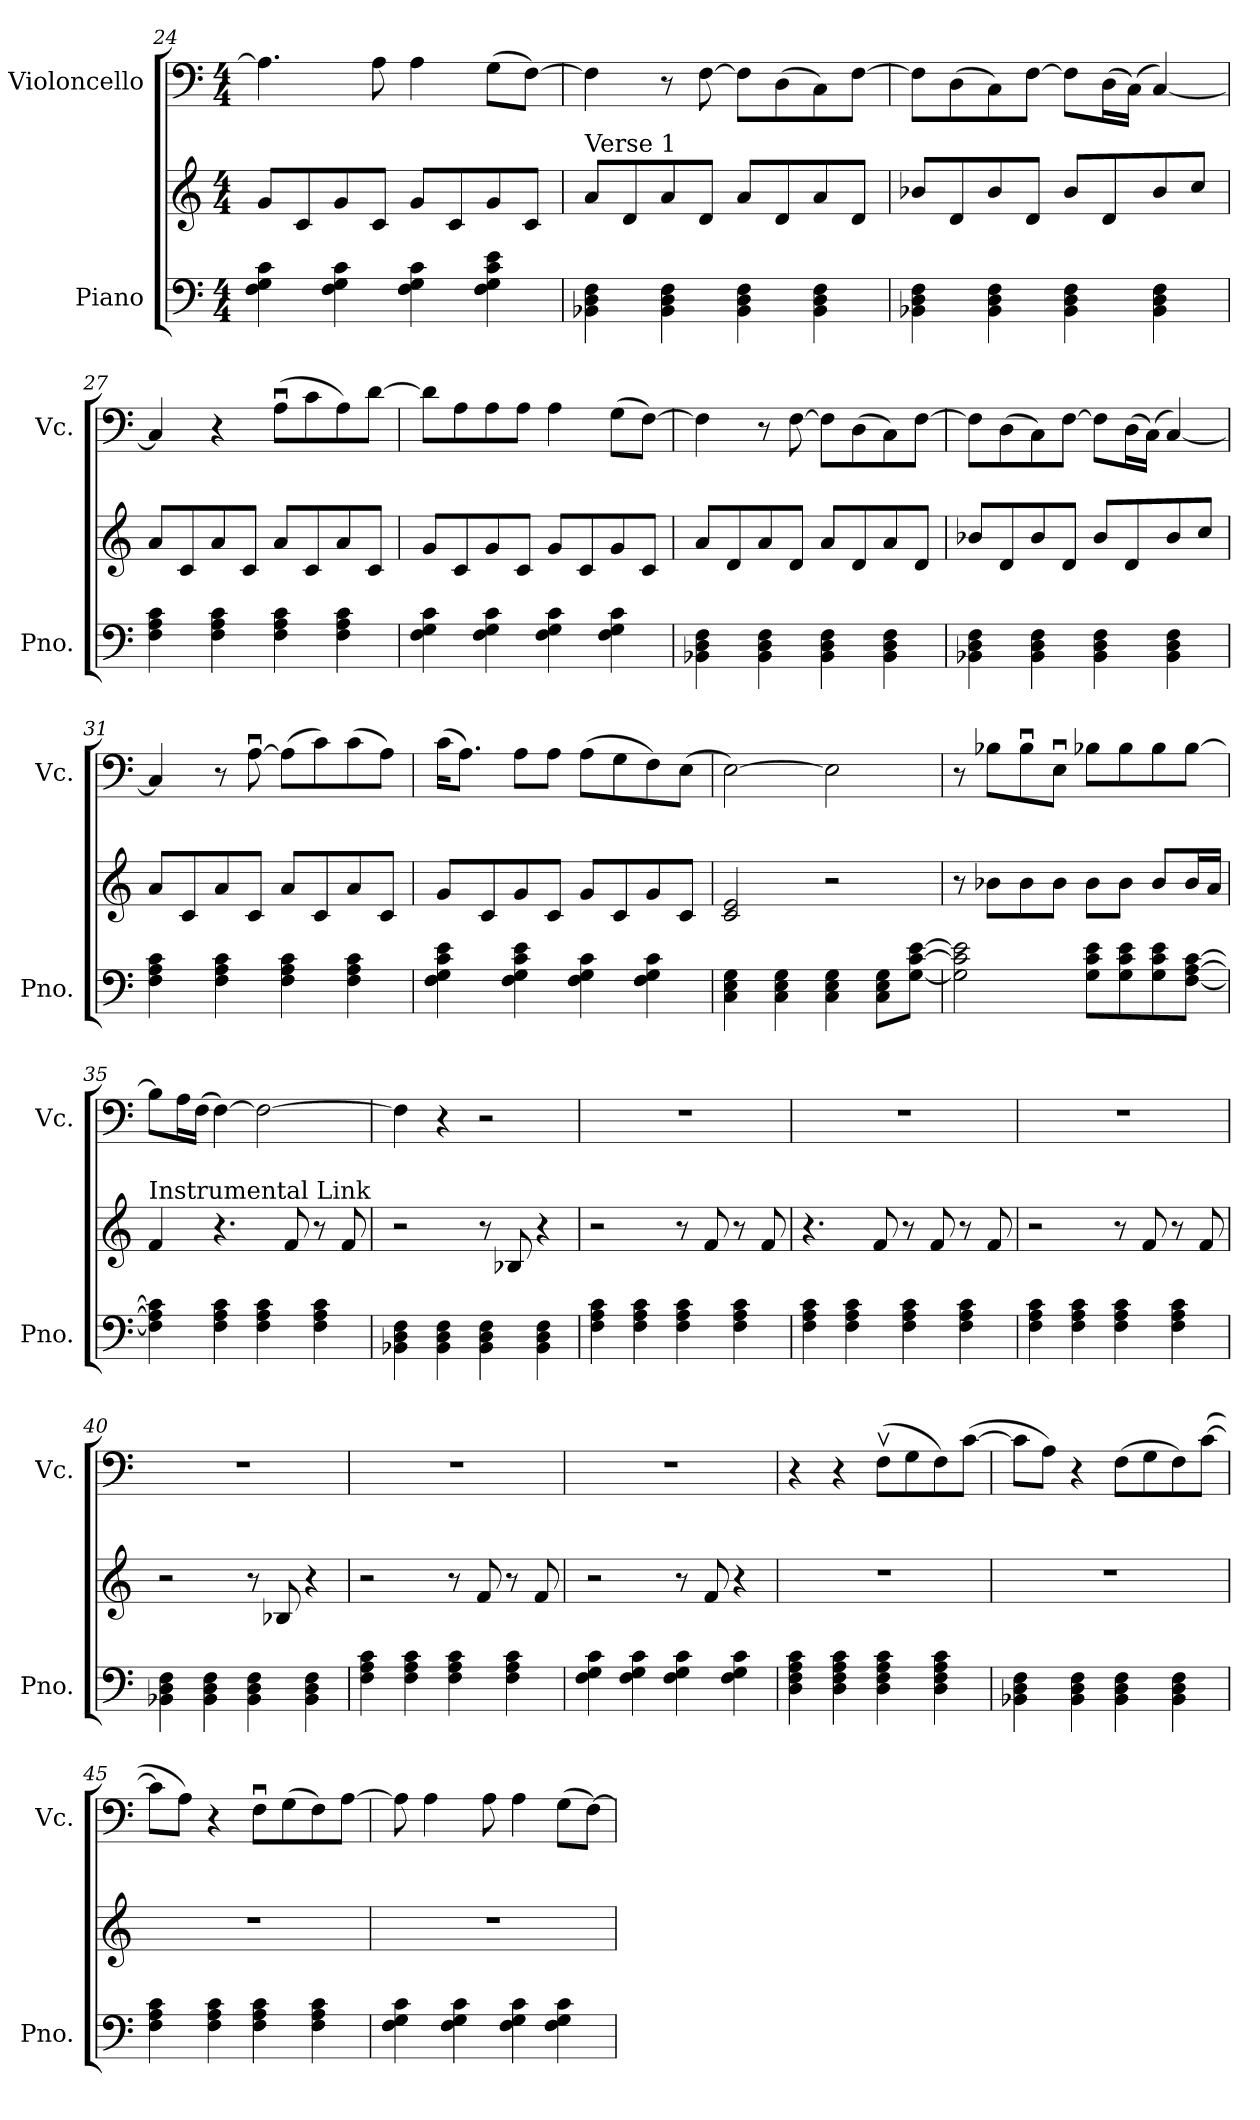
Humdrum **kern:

**kern	**kern	**kern
*part2	*part2	*part1
*staff3	*staff2	*staff1
*I"Piano	*	*I"Violoncello
*I'Pno.	*	*I'Vc.
*clefF4	*clefG2	*clefF4
*k[]	*k[]	*k[]
*M4/4	*M4/4	*M4/4
=24	=24	=24
4F\ 4G\ 4c\	8g/L	4.A\]
.	8c/	.
4F\ 4G\ 4c\	8g/	.
.	8c/J	8A\
4F\ 4G\ 4c\	8g/L	4A\
.	8c/	.
4F\ 4G\ 4c\ 4e\	8g/	(>8G\L
.	8c/J	[8F\J)
=25	=25	=25
!	!LO:TX:a:t=Verse 1	!
4BB-X\ 4D\ 4F\	8a/L	4F\]
.	8d/	.
4BB-\ 4D\ 4F\	8a/	8r
.	8d/J	[8F\
4BB-\ 4D\ 4F\	8a/L	8F\L]
.	8d/	(>8D\
4BB-\ 4D\ 4F\	8a/	8C\)
.	8d/J	[8F\J
!!LO:LB:g=z
=26	=26	=26
4BB-X\ 4D\ 4F\	8b-X/L	8F\L]
.	8d/	(>8D\
4BB-\ 4D\ 4F\	8b-/	8C\)
.	8d/J	[8F\J
4BB-\ 4D\ 4F\	8b-/L	8F\L]
.	8d/	(>16D\L
.	.	(>16C\JJ)
4BB-\ 4D\ 4F\	8b-/	[4C/)
.	8cc/J	.
=27	=27	=27
4F\ 4A\ 4c\	8a/L	4C/]
.	8c/	.
4F\ 4A\ 4c\	8a/	4r
.	8c/J	.
4F\ 4A\ 4c\	8a/L	(>8Au\L
.	8c/	8c\
4F\ 4A\ 4c\	8a/	8A\)
.	8c/J	[8d\J
=28	=28	=28
4F\ 4G\ 4c\	8g/L	8d\L]
.	8c/	8A\
4F\ 4G\ 4c\	8g/	8A\
.	8c/J	8A\J
4F\ 4G\ 4c\	8g/L	4A\
.	8c/	.
4F\ 4G\ 4c\	8g/	(>8G\L
.	8c/J	[8F\J)
=29	=29	=29
4BB-X\ 4D\ 4F\	8a/L	4F\]
.	8d/	.
4BB-\ 4D\ 4F\	8a/	8r
.	8d/J	[8F\
4BB-\ 4D\ 4F\	8a/L	8F\L]
.	8d/	(>8D\
4BB-\ 4D\ 4F\	8a/	8C\)
.	8d/J	[8F\J
=30	=30	=30
4BB-X\ 4D\ 4F\	8b-X/L	8F\L]
.	8d/	(>8D\
4BB-\ 4D\ 4F\	8b-/	8C\)
.	8d/J	[8F\J
4BB-\ 4D\ 4F\	8b-/L	8F\L]
.	8d/	(>16D\L
.	.	(>16C\JJ)
4BB-\ 4D\ 4F\	8b-/	[4C/)
.	8cc/J	.
!!LO:LB:g=z
=31	=31	=31
4F\ 4A\ 4c\	8a/L	4C/]
.	8c/	.
4F\ 4A\ 4c\	8a/	8r
.	8c/J	[8Au\
4F\ 4A\ 4c\	8a/L	(>8A\L]
.	8c/	8c\)
4F\ 4A\ 4c\	8a/	(>8c\
.	8c/J	8A\J)
=32	=32	=32
4F\ 4G\ 4c\ 4e\	8g/L	(>16c\KL
.	.	8.A\J)
.	8c/	.
4F\ 4G\ 4c\ 4e\	8g/	8A\L
.	8c/J	8A\J
4F\ 4G\ 4c\	8g/L	(>8A\L
.	8c/	8G\
4F\ 4G\ 4c\	8g/	8F\)
.	8c/J	(>8E\J
=33	=33	=33
4C\ 4E\ 4G\	2c/ 2e/	[2E\)
4C\ 4E\ 4G\	.	.
4C\ 4E\ 4G\	2r	2E\]
8C\ 8E\ 8G\L	.	.
[8G\ [8c\ [8e\J	.	.
=34	=34	=34
2G\] 2c\] 2e\]	8r	8r
.	8b-X\L	8B-X\L
.	8b-\	8B-u\
.	8b-\J	8Eu\J
8G\ 8c\ 8e\L	8b-\L	8B-X\L
8G\ 8c\ 8e\	8b-\J	8B-\
8G\ 8c\ 8e\	8b-/L	8B-\
[8F\ [8A\ [8c\J	16b-/L	[8B-\J
.	16a/JJ	.
=35	=35	=35
!	!LO:TX:a:t=Instrumental Link	!
4F\] 4A\] 4c\]	4f/	8B-\L]
.	.	16A\L
.	.	(>16F\JJ
4F\ 4A\ 4c\	4.r	[4F\)
4F\ 4A\ 4c\	.	2F\_
.	8f/	.
4F\ 4A\ 4c\	8r	.
.	8f/	.
!!LO:PB:g=z
=36	=36	=36
4BB-X\ 4D\ 4F\	2r	4F\]
4BB-\ 4D\ 4F\	.	4r
4BB-\ 4D\ 4F\	8r	2r
.	8B-X/	.
4BB-\ 4D\ 4F\	4r	.
=37	=37	=37
4F\ 4A\ 4c\	2r	1r
4F\ 4A\ 4c\	.	.
4F\ 4A\ 4c\	8r	.
.	8f/	.
4F\ 4A\ 4c\	8r	.
.	8f/	.
=38	=38	=38
4F\ 4A\ 4c\	4.r	1r
4F\ 4A\ 4c\	.	.
.	8f/	.
4F\ 4A\ 4c\	8r	.
.	8f/	.
4F\ 4A\ 4c\	8r	.
.	8f/	.
=39	=39	=39
4F\ 4A\ 4c\	2r	1r
4F\ 4A\ 4c\	.	.
4F\ 4A\ 4c\	8r	.
.	8f/	.
4F\ 4A\ 4c\	8r	.
.	8f/	.
=40	=40	=40
4BB-X\ 4D\ 4F\	2r	1r
4BB-\ 4D\ 4F\	.	.
4BB-\ 4D\ 4F\	8r	.
.	8B-X/	.
4BB-\ 4D\ 4F\	4r	.
!!LO:LB:g=z
=41	=41	=41
4F\ 4A\ 4c\	2r	1r
4F\ 4A\ 4c\	.	.
4F\ 4A\ 4c\	8r	.
.	8f/	.
4F\ 4A\ 4c\	8r	.
.	8f/	.
=42	=42	=42
4F\ 4G\ 4c\	2r	1r
4F\ 4G\ 4c\	.	.
4F\ 4G\ 4c\	8r	.
.	8f/	.
4F\ 4G\ 4c\	4r	.
=43	=43	=43
4D\ 4F\ 4A\ 4c\	1r	4r
4D\ 4F\ 4A\ 4c\	.	4r
4D\ 4F\ 4A\ 4c\	.	(>8Fv\L
.	.	8G\
4D\ 4F\ 4A\ 4c\	.	8F\)
.	.	(>[8c\J
=44	=44	=44
4BB-X\ 4D\ 4F\	1r	8c\L]
.	.	8A\J)
4BB-\ 4D\ 4F\	.	4r
4BB-\ 4D\ 4F\	.	(>8F\L
.	.	8G\
4BB-\ 4D\ 4F\	.	8F\)
.	.	(>[8c\J
=45	=45	=45
4F\ 4A\ 4c\	1r	8c\L]
.	.	8A\J)
4F\ 4A\ 4c\	.	4r
4F\ 4A\ 4c\	.	8Fu\L
.	.	(>8G\
4F\ 4A\ 4c\	.	8F\)
.	.	[8A\J
!!LO:LB:g=z
=46	=46	=46
4F\ 4G\ 4c\	1r	8A\]
.	.	4A\
4F\ 4G\ 4c\	.	.
.	.	8A\
4F\ 4G\ 4c\	.	4A\
4F\ 4G\ 4c\	.	(>8G\L
.	.	[8F\J)
=	=	=
*-	*-	*-
